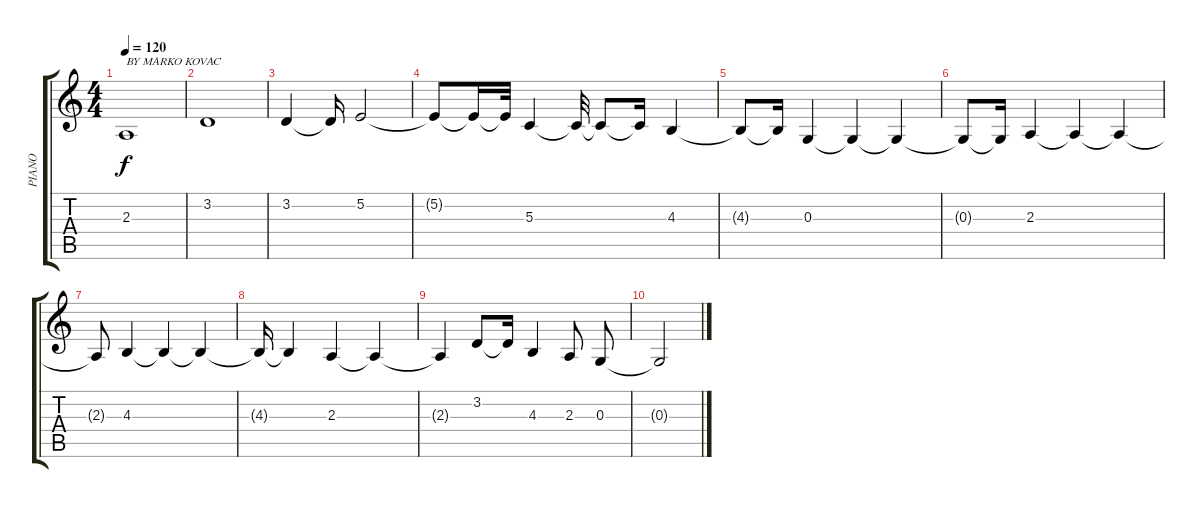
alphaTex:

\track ("PIANO" "PIANO") {instrument harmonica}
\staff {score tabs}
\tuning (E4 B3 G3 D3 A2 E2) {hide}
\ts (4 4)
\tempo 120
\clef g2
\ks c
2.3.1{txt "BY MARKO KOVAC" dy f instrument harmonica} |
3.2.1 |
3.2.4 3.2{t}.16 5.2.2 |
5.2{t}.8 5.2{t}.16 5.2{t}.32 5.3.4 5.3{t}.32 5.3{t}.8 5.3{t}.16 4.3.4 |
4.3{t}.8 4.3{t}.16 0.3.4 0.3{t}.4 0.3{t}.4 |
0.3{t}.8 0.3{t}.16 2.3.4 2.3{t}.4 2.3{t}.4 |
2.3{t}.8 4.3.4 4.3{t}.4 4.3{t}.4 |
4.3{t}.16 4.3{t}.4 2.3.4 2.3{t}.4 |
2.3{t}.4 3.2.8 3.2{t}.16 4.3.4 2.3.8 0.3.8 |
0.3{t}.2
